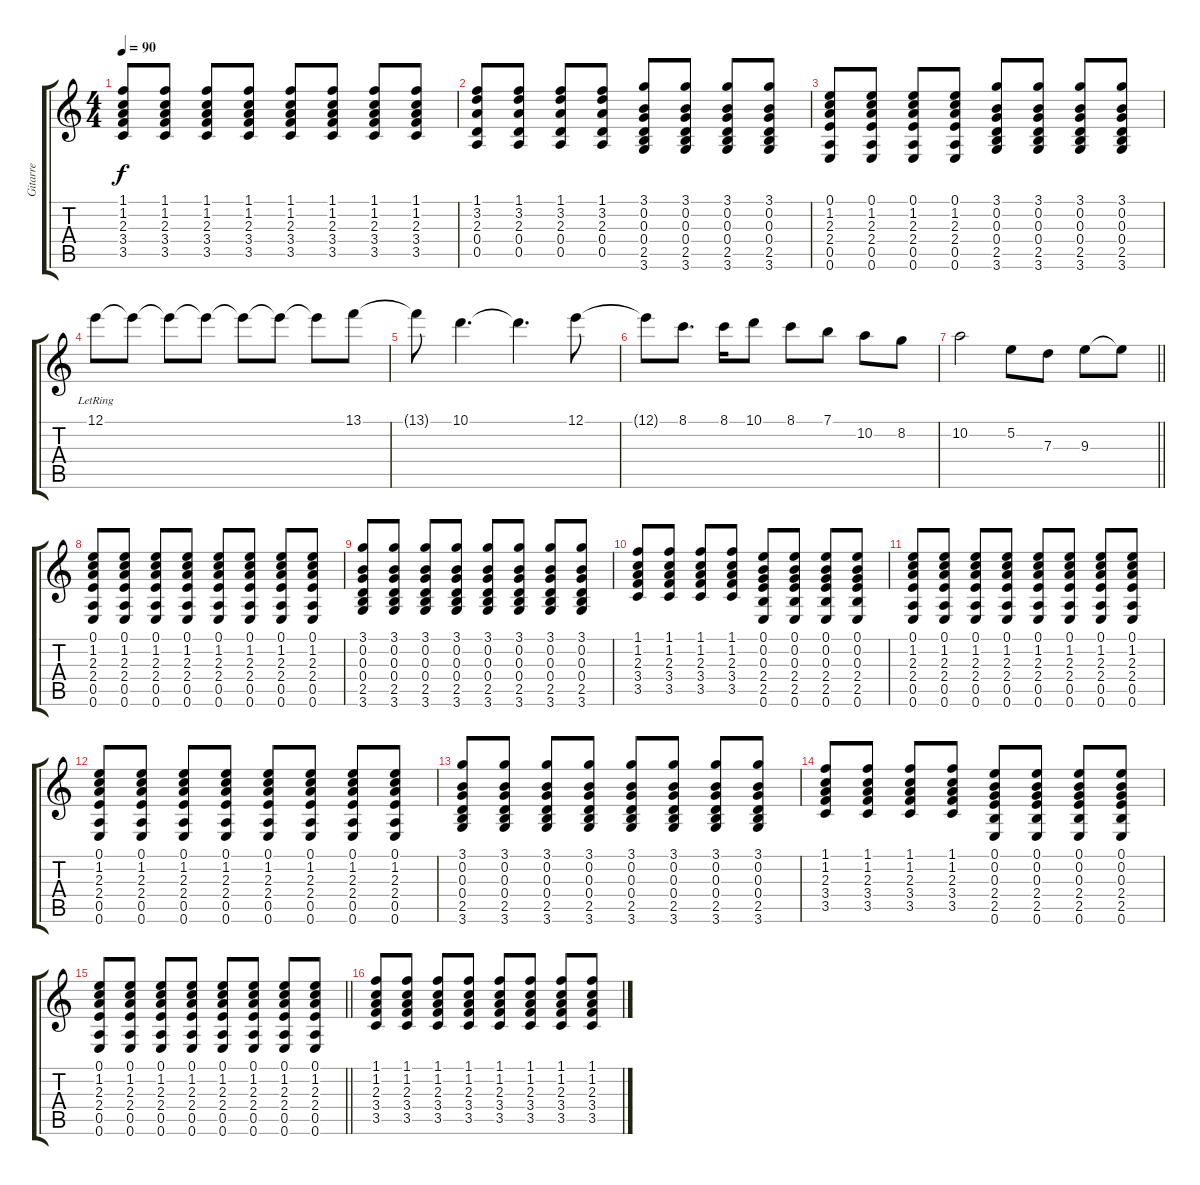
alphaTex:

\track ("Gitarre" "Gitarre") {instrument overdrivenguitar}
\staff {score tabs}
\tuning (E4 B3 G3 D3 A2 E2) {hide}
\ts (4 4)
\tempo 90
\clef g2
\ks c
(1.1 1.2 2.3 3.4 3.5).8{dy f} (1.1 1.2 2.3 3.4 3.5).8 (1.1 1.2 2.3 3.4 3.5).8 (1.1 1.2 2.3 3.4 3.5).8 (1.1 1.2 2.3 3.4 3.5).8 (1.1 1.2 2.3 3.4 3.5).8 (1.1 1.2 2.3 3.4 3.5).8 (1.1 1.2 2.3 3.4 3.5).8 |
(1.1 3.2 2.3 0.4 0.5).8 (1.1 3.2 2.3 0.4 0.5).8 (1.1 3.2 2.3 0.4 0.5).8 (1.1 3.2 2.3 0.4 0.5).8 (3.1 0.2 0.3 0.4 2.5 3.6).8 (3.1 0.2 0.3 0.4 2.5 3.6).8 (3.1 0.2 0.3 0.4 2.5 3.6).8 (3.1 0.2 0.3 0.4 2.5 3.6).8 |
(0.1 1.2 2.3 2.4 0.5 0.6).8 (0.1 1.2 2.3 2.4 0.5 0.6).8 (0.1 1.2 2.3 2.4 0.5 0.6).8 (0.1 1.2 2.3 2.4 0.5 0.6).8 (3.1 0.2 0.3 0.4 2.5 3.6).8 (3.1 0.2 0.3 0.4 2.5 3.6).8 (3.1 0.2 0.3 0.4 2.5 3.6).8 (3.1 0.2 0.3 0.4 2.5 3.6).8 |
12.1{lr}.8 12.1{t}.8 12.1{t}.8 12.1{t}.8 12.1{t}.8 12.1{t}.8 12.1{t}.8 13.1.8 |
13.1{t}.8 10.1.4{d} 10.1{t}.4{d} 12.1.8 |
12.1{t}.8 8.1.8{d} 8.1.16 10.1.8 8.1.8 7.1.8 10.2.8 8.2.8 |
\barLineRight lightlight
10.2.2 5.2.8 7.3.8 9.3.8 9.3{t}.8 |
(0.1 1.2 2.3 2.4 0.5 0.6).8 (0.1 1.2 2.3 2.4 0.5 0.6).8 (0.1 1.2 2.3 2.4 0.5 0.6).8 (0.1 1.2 2.3 2.4 0.5 0.6).8 (0.1 1.2 2.3 2.4 0.5 0.6).8 (0.1 1.2 2.3 2.4 0.5 0.6).8 (0.1 1.2 2.3 2.4 0.5 0.6).8 (0.1 1.2 2.3 2.4 0.5 0.6).8 |
(3.1 0.2 0.3 0.4 2.5 3.6).8 (3.1 0.2 0.3 0.4 2.5 3.6).8 (3.1 0.2 0.3 0.4 2.5 3.6).8 (3.1 0.2 0.3 0.4 2.5 3.6).8 (3.1 0.2 0.3 0.4 2.5 3.6).8 (3.1 0.2 0.3 0.4 2.5 3.6).8 (3.1 0.2 0.3 0.4 2.5 3.6).8 (3.1 0.2 0.3 0.4 2.5 3.6).8 |
(1.1 1.2 2.3 3.4 3.5).8 (1.1 1.2 2.3 3.4 3.5).8 (1.1 1.2 2.3 3.4 3.5).8 (1.1 1.2 2.3 3.4 3.5).8 (0.1 0.2 0.3 2.4 2.5 0.6).8 (0.1 0.2 0.3 2.4 2.5 0.6).8 (0.1 0.2 0.3 2.4 2.5 0.6).8 (0.1 0.2 0.3 2.4 2.5 0.6).8 |
(0.1 1.2 2.3 2.4 0.5 0.6).8 (0.1 1.2 2.3 2.4 0.5 0.6).8 (0.1 1.2 2.3 2.4 0.5 0.6).8 (0.1 1.2 2.3 2.4 0.5 0.6).8 (0.1 1.2 2.3 2.4 0.5 0.6).8 (0.1 1.2 2.3 2.4 0.5 0.6).8 (0.1 1.2 2.3 2.4 0.5 0.6).8 (0.1 1.2 2.3 2.4 0.5 0.6).8 |
(0.1 1.2 2.3 2.4 0.5 0.6).8 (0.1 1.2 2.3 2.4 0.5 0.6).8 (0.1 1.2 2.3 2.4 0.5 0.6).8 (0.1 1.2 2.3 2.4 0.5 0.6).8 (0.1 1.2 2.3 2.4 0.5 0.6).8 (0.1 1.2 2.3 2.4 0.5 0.6).8 (0.1 1.2 2.3 2.4 0.5 0.6).8 (0.1 1.2 2.3 2.4 0.5 0.6).8 |
(3.1 0.2 0.3 0.4 2.5 3.6).8 (3.1 0.2 0.3 0.4 2.5 3.6).8 (3.1 0.2 0.3 0.4 2.5 3.6).8 (3.1 0.2 0.3 0.4 2.5 3.6).8 (3.1 0.2 0.3 0.4 2.5 3.6).8 (3.1 0.2 0.3 0.4 2.5 3.6).8 (3.1 0.2 0.3 0.4 2.5 3.6).8 (3.1 0.2 0.3 0.4 2.5 3.6).8 |
(1.1 1.2 2.3 3.4 3.5).8 (1.1 1.2 2.3 3.4 3.5).8 (1.1 1.2 2.3 3.4 3.5).8 (1.1 1.2 2.3 3.4 3.5).8 (0.1 0.2 0.3 2.4 2.5 0.6).8 (0.1 0.2 0.3 2.4 2.5 0.6).8 (0.1 0.2 0.3 2.4 2.5 0.6).8 (0.1 0.2 0.3 2.4 2.5 0.6).8 |
\barLineRight lightlight
(0.1 1.2 2.3 2.4 0.5 0.6).8 (0.1 1.2 2.3 2.4 0.5 0.6).8 (0.1 1.2 2.3 2.4 0.5 0.6).8 (0.1 1.2 2.3 2.4 0.5 0.6).8 (0.1 1.2 2.3 2.4 0.5 0.6).8 (0.1 1.2 2.3 2.4 0.5 0.6).8 (0.1 1.2 2.3 2.4 0.5 0.6).8 (0.1 1.2 2.3 2.4 0.5 0.6).8 |
(1.1 1.2 2.3 3.4 3.5).8 (1.1 1.2 2.3 3.4 3.5).8 (1.1 1.2 2.3 3.4 3.5).8 (1.1 1.2 2.3 3.4 3.5).8 (1.1 1.2 2.3 3.4 3.5).8 (1.1 1.2 2.3 3.4 3.5).8 (1.1 1.2 2.3 3.4 3.5).8 (1.1 1.2 2.3 3.4 3.5).8
